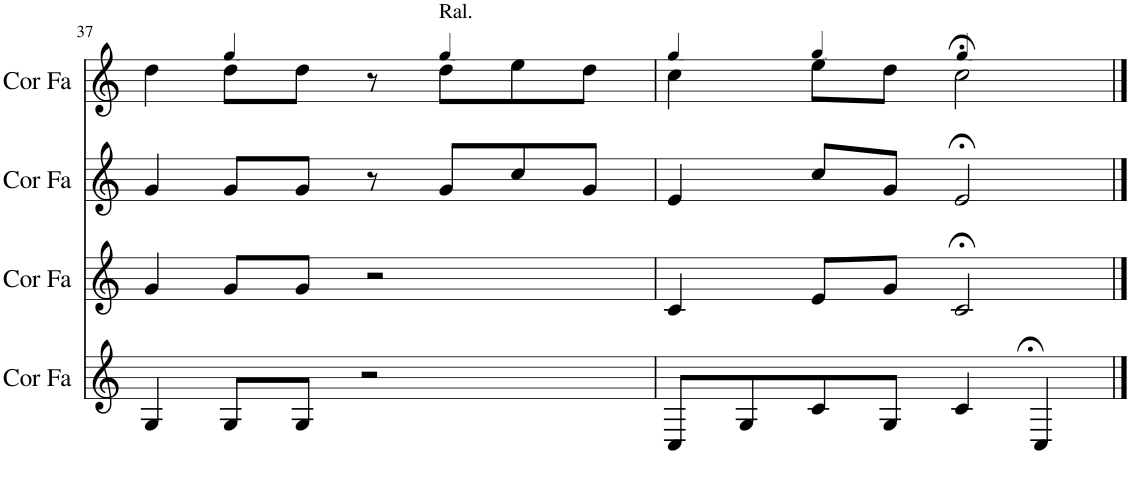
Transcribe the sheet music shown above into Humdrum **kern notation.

**kern	**kern	**kern	**kern
*part4	*part3	*part2	*part1
*staff4	*staff3	*staff2	*staff1
*I"Cor en Fa	*I"Cor en Fa	*I"Cor en Fa	*I"Cor en Fa
*I'Cor Fa	*I'Cor Fa	*I'Cor Fa	*I'Cor Fa
!!LO:PB:g=z
*clefG2	*clefG2	*clefG2	*clefG2
*Trd4c7	*Trd4c7	*Trd4c7	*Trd4c7
*k[]	*k[]	*k[]	*k[]
*M4/4	*M4/4	*M4/4	*M4/4
=37	=37	=37	=37
4G/	4g/	4g/	4dd\
*	*	*	*MM85
8G/L	8g/L	8g/L	8dd\L
8G/J	8g/J	8g/J	8dd\J
2r	2r	8r	8r
*	*	*	*MM80
!	!	!	!LO:TX:a:t=Ral.
.	.	8g/L	8dd\L
.	.	8cc/	8ee\
.	.	8g/J	8dd\J
=38	=38	=38	=38
*	*	*	*MM72
8C/L	4c/	4e/	4cc\
8G/	.	.	.
*	*	*	*MM62
8c/	8e/L	8cc/L	8ee\L
8G/J	8g/J	8g/J	8dd\J
*	*	*	*MM55
4c;</	2c;</	2e;</	2cc;<\
4C/	.	.	.
==	==	==	==
*-	*-	*-	*-
